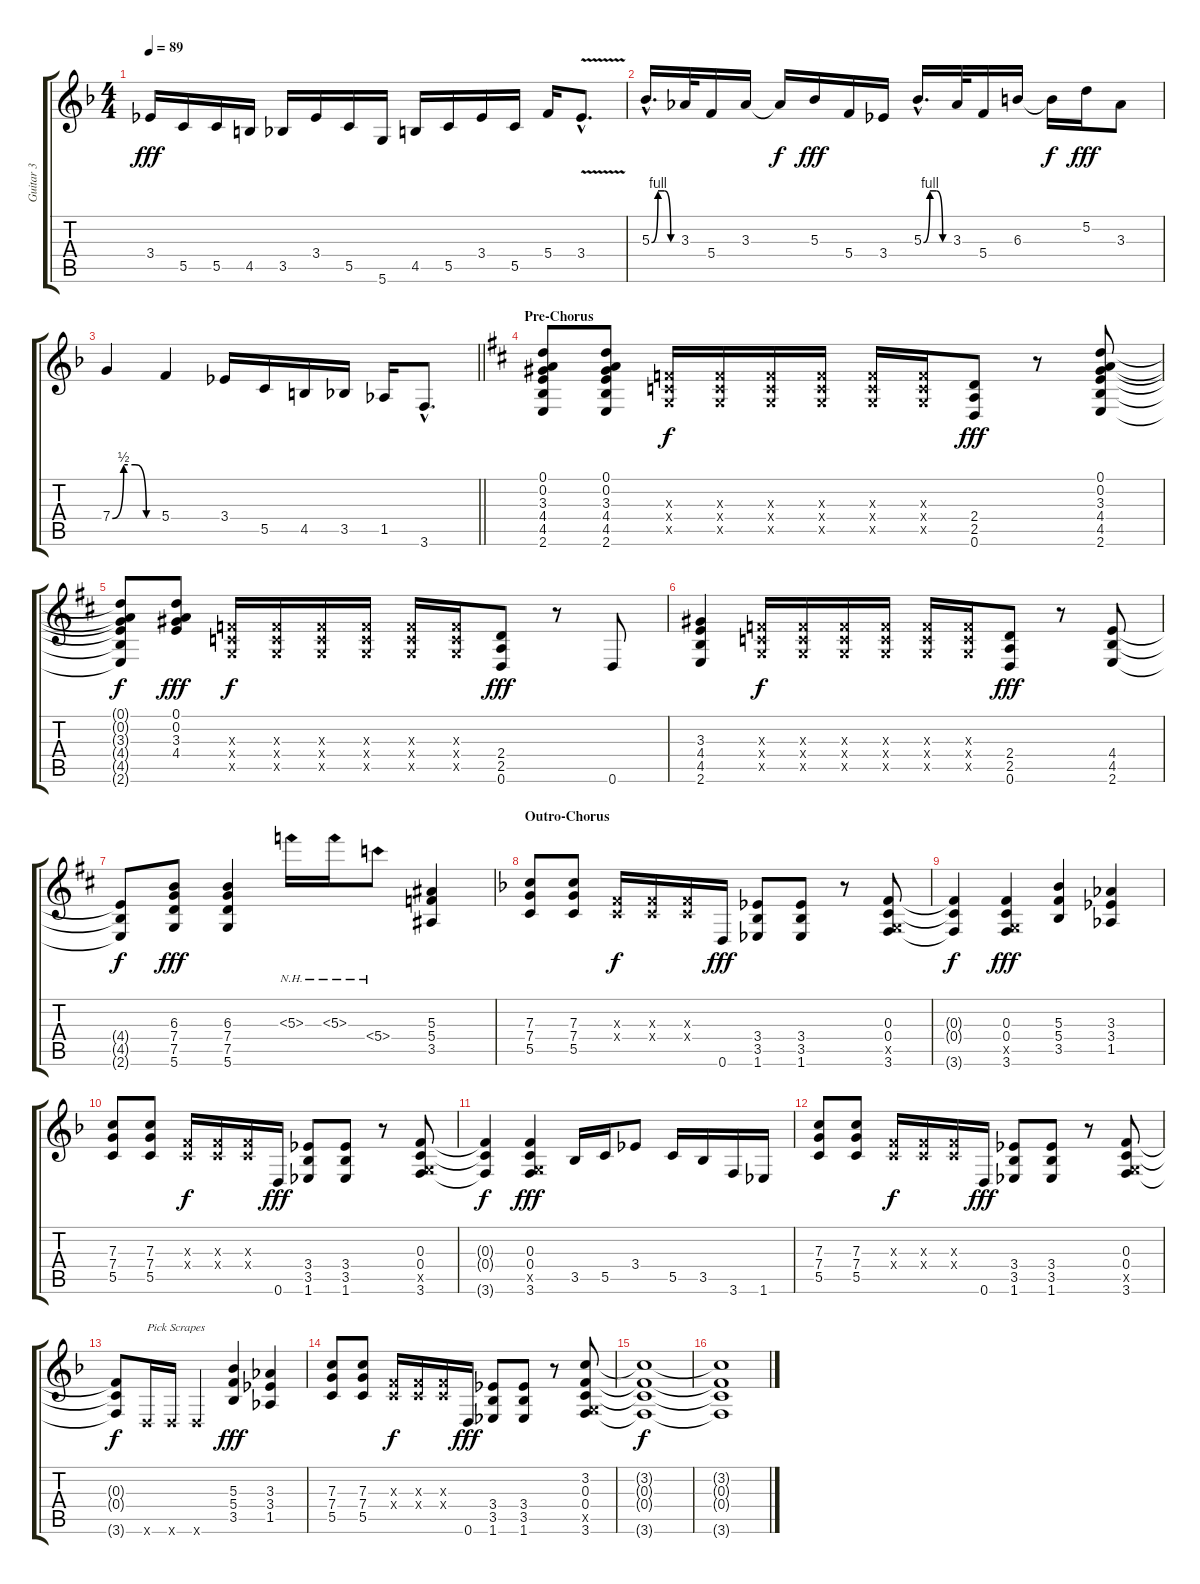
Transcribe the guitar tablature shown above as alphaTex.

\track ("Guitar 3" "Guitar 3") {instrument distortionguitar}
\staff {score tabs}
\tuning (D4 A3 F3 C3 G2 D2) {hide}
\ts (4 4)
\tempo 89
\clef g2
\ks f
3.4.16{dy fff} 5.5.16 5.5.16 4.5.16 3.5.16 3.4.16 5.5.16 5.6.16 4.5.16 5.5.16 3.4.16 5.5.16 5.4.16 3.4{v hac}.8{d} |
5.3{be (custom 0 0 15 4 30 4 45 0 60 0) hac}.16{d} 3.3.32 5.4.16 3.3.16 3.3{t}.16{dy f} 5.3.16{dy fff} 5.4.16 3.4.16 5.3{be (custom 0 0 15 4 30 4 45 0 60 0) hac}.16{d} 3.3.32 5.4.16 6.3.16 6.3{t}.16{dy f} 5.2.16{dy fff} 3.3.8 |
\barLineRight lightlight
7.4{be (custom 0 0 15 2 30 2 45 0 60 0)}.4 5.4.4 3.4.16 5.5.16 4.5.16 3.5.16 1.5.16 3.6{hac}.8{d} |
\section ("" "Pre-Chorus")
\ks d
(0.1 0.2 3.3 4.4 4.5 2.6).8 (0.1 0.2 3.3 4.4 4.5 2.6).8 (0.3{x} 0.4{x} 0.5{x}).16{dy f} (0.3{x} 0.4{x} 0.5{x}).16 (0.3{x} 0.4{x} 0.5{x}).16 (0.3{x} 0.4{x} 0.5{x}).16 (0.3{x} 0.4{x} 0.5{x}).16 (0.3{x} 0.4{x} 0.5{x}).16 (2.4 2.5 0.6).8{dy fff} r.8 (0.1 0.2 3.3 4.4 4.5 2.6).8 |
(0.1{t} 0.2{t} 3.3{t} 4.4{t} 4.5{t} 2.6{t}).8{dy f} (0.1 0.2 3.3 4.4).8{dy fff} (0.3{x} 0.4{x} 0.5{x}).16{dy f} (0.3{x} 0.4{x} 0.5{x}).16 (0.3{x} 0.4{x} 0.5{x}).16 (0.3{x} 0.4{x} 0.5{x}).16 (0.3{x} 0.4{x} 0.5{x}).16 (0.3{x} 0.4{x} 0.5{x}).16 (2.4 2.5 0.6).8{dy fff} r.8 0.6.8 |
(3.3 4.4 4.5 2.6).4 (0.3{x} 0.4{x} 0.5{x}).16{dy f} (0.3{x} 0.4{x} 0.5{x}).16 (0.3{x} 0.4{x} 0.5{x}).16 (0.3{x} 0.4{x} 0.5{x}).16 (0.3{x} 0.4{x} 0.5{x}).16 (0.3{x} 0.4{x} 0.5{x}).16 (2.4 2.5 0.6).8{dy fff} r.8 (4.4 4.5 2.6).8 |
(4.4{t} 4.5{t} 2.6{t}).8{dy f} (6.3 7.4 7.5 5.6).8{dy fff} (6.3 7.4 7.5 5.6).4 5.3{nh}.16 5.3{nh}.16 5.4{nh}.8 (5.3 5.4 3.5).4 |
\section ("" "Outro-Chorus")
\ks f
(7.3 7.4 5.5).8 (7.3 7.4 5.5).8 (0.3{x} 0.4{x}).16{dy f} (0.3{x} 0.4{x}).16 (0.3{x} 0.4{x}).16 0.6.16{dy fff} (3.4 3.5 1.6).8 (3.4 3.5 1.6).8 r.8 (0.3 0.4 0.5{x} 3.6).8 |
(0.3{t} 0.4{t} 3.6{t}).4{dy f} (0.3 0.4 0.5{x} 3.6).4{dy fff} (5.3 5.4 3.5).4 (3.3 3.4 1.5).4 |
(7.3 7.4 5.5).8 (7.3 7.4 5.5).8 (0.3{x} 0.4{x}).16{dy f} (0.3{x} 0.4{x}).16 (0.3{x} 0.4{x}).16 0.6.16{dy fff} (3.4 3.5 1.6).8 (3.4 3.5 1.6).8 r.8 (0.3 0.4 0.5{x} 3.6).8 |
(0.3{t} 0.4{t} 3.6{t}).4{dy f} (0.3 0.4 0.5{x} 3.6).4{dy fff} 3.5.16 5.5.16 3.4.8 5.5.16 3.5.16 3.6.16 1.6.16 |
(7.3 7.4 5.5).8 (7.3 7.4 5.5).8 (0.3{x} 0.4{x}).16{dy f} (0.3{x} 0.4{x}).16 (0.3{x} 0.4{x}).16 0.6.16{dy fff} (3.4 3.5 1.6).8 (3.4 3.5 1.6).8 r.8 (0.3 0.4 0.5{x} 3.6).8 |
(0.3{t} 0.4{t} 3.6{t}).8{dy f} 0.6{x}.16{txt "Pick Scrapes"} 0.6{x}.16 0.6{x}.4 (5.3 5.4 3.5).4{dy fff} (3.3 3.4 1.5).4 |
(7.3 7.4 5.5).8 (7.3 7.4 5.5).8 (0.3{x} 0.4{x}).16{dy f} (0.3{x} 0.4{x}).16 (0.3{x} 0.4{x}).16 0.6.16{dy fff} (3.4 3.5 1.6).8 (3.4 3.5 1.6).8 r.8 (3.2 0.3 0.4 0.5{x} 3.6).8 |
(3.2{t} 0.3{t} 0.4{t} 3.6{t}).1{dy f} |
(3.2{t} 0.3{t} 0.4{t} 3.6{t}).1
